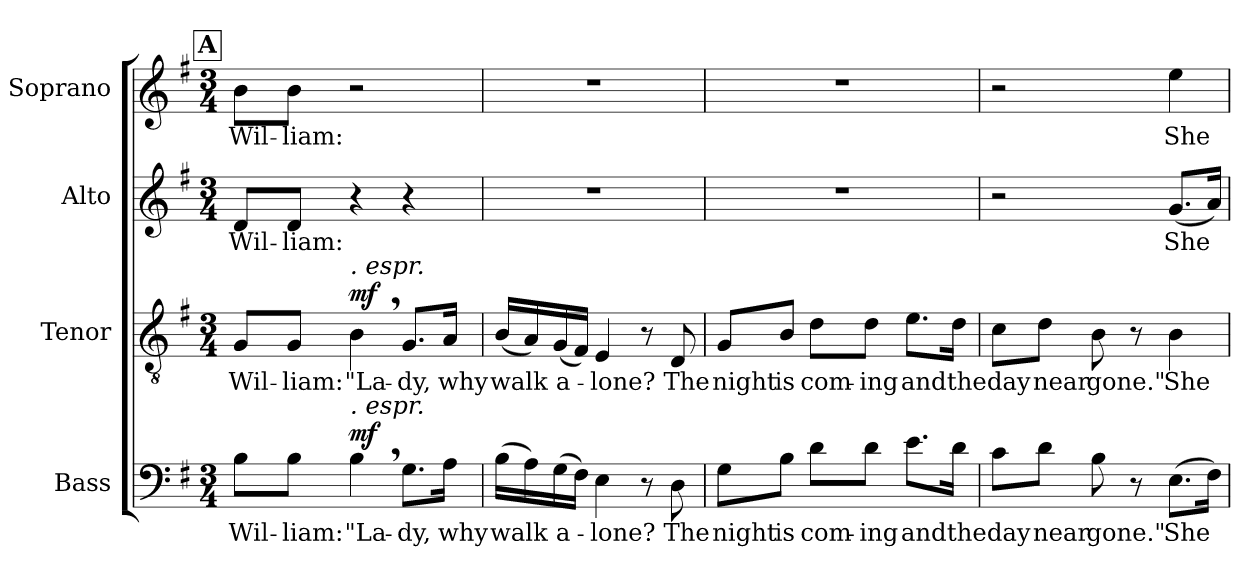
**kern	**text	**dynam	**kern	**text	**dynam	**kern	**text	**kern	**text
*part4	*part4	*part4	*part3	*part3	*part3	*part2	*part2	*part1	*part1
*staff4	*staff4	*staff4	*staff3	*staff3	*staff3	*staff2	*staff2	*staff1	*staff1
*I"Bass	*	*	*I"Tenor	*	*	*I"Alto	*	*I"Soprano	*
*I'B.	*	*	*I'T.	*	*	*I'A.	*	*I'S.	*
*clefF4	*	*	*clefGv2	*	*	*clefG2	*	*clefG2	*
*	*	*	*ITrd7c12	*	*	*	*	*	*
*k[f#]	*	*	*k[f#]	*	*	*k[f#]	*	*k[f#]	*
*G:	*	*	*G:	*	*	*G:	*	*G:	*
*M3/4	*	*	*M3/4	*	*	*M3/4	*	*M3/4	*
!!LO:REH:place=s1:color=#000000:enc=box:fs=13.6196:t=A
=13	=13	=13	=13	=13	=13	=13	=13	=13	=13
!	!LO:LY:b:color=#000000	!	!	!	!	!	!	!	!
!	!	!	!	!LO:LY:b:color=#000000	!	!	!	!	!
!	!	!	!	!	!	!	!LO:LY:b:color=#000000	!	!
!	!	!	!	!	!	!	!	!	!LO:LY:b:color=#000000
8Bi\L	Wil-	.	8GGi/L	Wil-	.	8di/L	Wil-	8bi\L	Wil-
!	!LO:LY:b:color=#000000	!	!	!	!	!	!	!	!
!	!	!	!	!LO:LY:b:color=#000000	!	!	!	!	!
!	!	!	!	!	!	!	!LO:LY:b:color=#000000	!	!
!	!	!	!	!	!	!	!	!	!LO:LY:b:color=#000000
8Bi\J	-liam:	.	8GGi/J	-liam:	.	8di/J	-liam:	8bi\J	-liam:
!	!LO:LY:b:color=#000000	!	!	!	!	!	!	!	!
!	!	!	!LO:TX:a:i:t=. espr.	!	!	!	!	!	!
!LO:TX:a:i:t=. espr.	!	!	!	!	!	!	!	!	!
!	!	!	!	!LO:LY:b:color=#000000	!	!	!	!	!
4B,i\	"La-	mf	4BB,i\	"La-	mf	4r	.	2r	.
!	!LO:LY:b:color=#000000	!	!	!	!	!	!	!	!
!	!	!	!	!LO:LY:b:color=#000000	!	!	!	!	!
8.Gi\L	-dy,	.	8.GGi/L	-dy,	.	4r	.	.	.
!	!LO:LY:b:color=#000000	!	!	!	!	!	!	!	!
!	!	!	!	!LO:LY:b:color=#000000	!	!	!	!	!
16Ai\Jk	why	.	16AAi/Jk	why	.	.	.	.	.
=14	=14	=14	=14	=14	=14	=14	=14	=14	=14
!	!LO:LY:b:color=#000000	!	!	!	!	!	!	!	!
!	!	!	!	!LO:LY:b:color=#000000	!	!LO:N:vis=1	!	!LO:N:vis=1	!
(16Bi\LL	walk	.	(16BBi/LL	walk	.	2.r	.	2.r	.
16Ai\)	.	.	16AAi/)	.	.	.	.	.	.
!	!LO:LY:b:color=#000000	!	!	!	!	!	!	!	!
!	!	!	!	!LO:LY:b:color=#000000	!	!	!	!	!
(16Gi\	a-	.	(16GGi/	a-	.	.	.	.	.
16F#i\JJ)	.	.	16FF#i/JJ)	.	.	.	.	.	.
!	!LO:LY:b:color=#000000	!	!	!	!	!	!	!	!
!	!	!	!	!LO:LY:b:color=#000000	!	!	!	!	!
4Ei\	-lone?	.	4EEi/	-lone?	.	.	.	.	.
8r	.	.	8r	.	.	.	.	.	.
!	!LO:LY:b:color=#000000	!	!	!	!	!	!	!	!
!	!	!	!	!LO:LY:b:color=#000000	!	!	!	!	!
8Di\	The	.	8DDi/	The	.	.	.	.	.
!!LO:LB:g=z
=15	=15	=15	=15	=15	=15	=15	=15	=15	=15
!	!LO:LY:b:color=#000000	!	!	!	!	!	!	!	!
!	!	!	!	!LO:LY:b:color=#000000	!	!LO:N:vis=1	!	!LO:N:vis=1	!
8Gi\L	night	.	8GGi/L	night	.	2.r	.	2.r	.
!	!LO:LY:b:color=#000000	!	!	!	!	!	!	!	!
!	!	!	!	!LO:LY:b:color=#000000	!	!	!	!	!
8Bi\J	is	.	8BBi/J	is	.	.	.	.	.
!	!LO:LY:b:color=#000000	!	!	!	!	!	!	!	!
!	!	!	!	!LO:LY:b:color=#000000	!	!	!	!	!
8di\L	com-	.	8Di\L	com-	.	.	.	.	.
!	!LO:LY:b:color=#000000	!	!	!	!	!	!	!	!
!	!	!	!	!LO:LY:b:color=#000000	!	!	!	!	!
8di\J	-ing	.	8Di\J	-ing	.	.	.	.	.
!	!LO:LY:b:color=#000000	!	!	!	!	!	!	!	!
!	!	!	!	!LO:LY:b:color=#000000	!	!	!	!	!
8.ei\L	and	.	8.Ei\L	and	.	.	.	.	.
!	!LO:LY:b:color=#000000	!	!	!	!	!	!	!	!
!	!	!	!	!LO:LY:b:color=#000000	!	!	!	!	!
16di\Jk	the	.	16Di\Jk	the	.	.	.	.	.
=16	=16	=16	=16	=16	=16	=16	=16	=16	=16
!	!LO:LY:b:color=#000000	!	!	!	!	!	!	!	!
!	!	!	!	!LO:LY:b:color=#000000	!	!	!	!	!
8ci\L	day	.	8Ci\L	day	.	2r	.	2r	.
!	!LO:LY:b:color=#000000	!	!	!	!	!	!	!	!
!	!	!	!	!LO:LY:b:color=#000000	!	!	!	!	!
8di\J	near	.	8Di\J	near	.	.	.	.	.
!	!LO:LY:b:color=#000000	!	!	!	!	!	!	!	!
!	!	!	!	!LO:LY:b:color=#000000	!	!	!	!	!
8Bi\	gone."	.	8BBi\	gone."	.	.	.	.	.
8r	.	.	8r	.	.	.	.	.	.
!	!LO:LY:b:color=#000000	!	!	!	!	!	!	!	!
!	!	!	!	!LO:LY:b:color=#000000	!	!	!	!	!
!	!	!	!	!	!	!	!LO:LY:b:color=#000000	!	!
!	!	!	!	!	!	!	!	!	!LO:LY:b:color=#000000
(8.Ei\L	She	.	4BBi\	She	.	(8.gi/L	She	4eei\	She
16F#i\Jk)	.	.	.	.	.	16ai/Jk)	.	.	.
=	=	=	=	=	=	=	=	=	=
*-	*-	*-	*-	*-	*-	*-	*-	*-	*-
